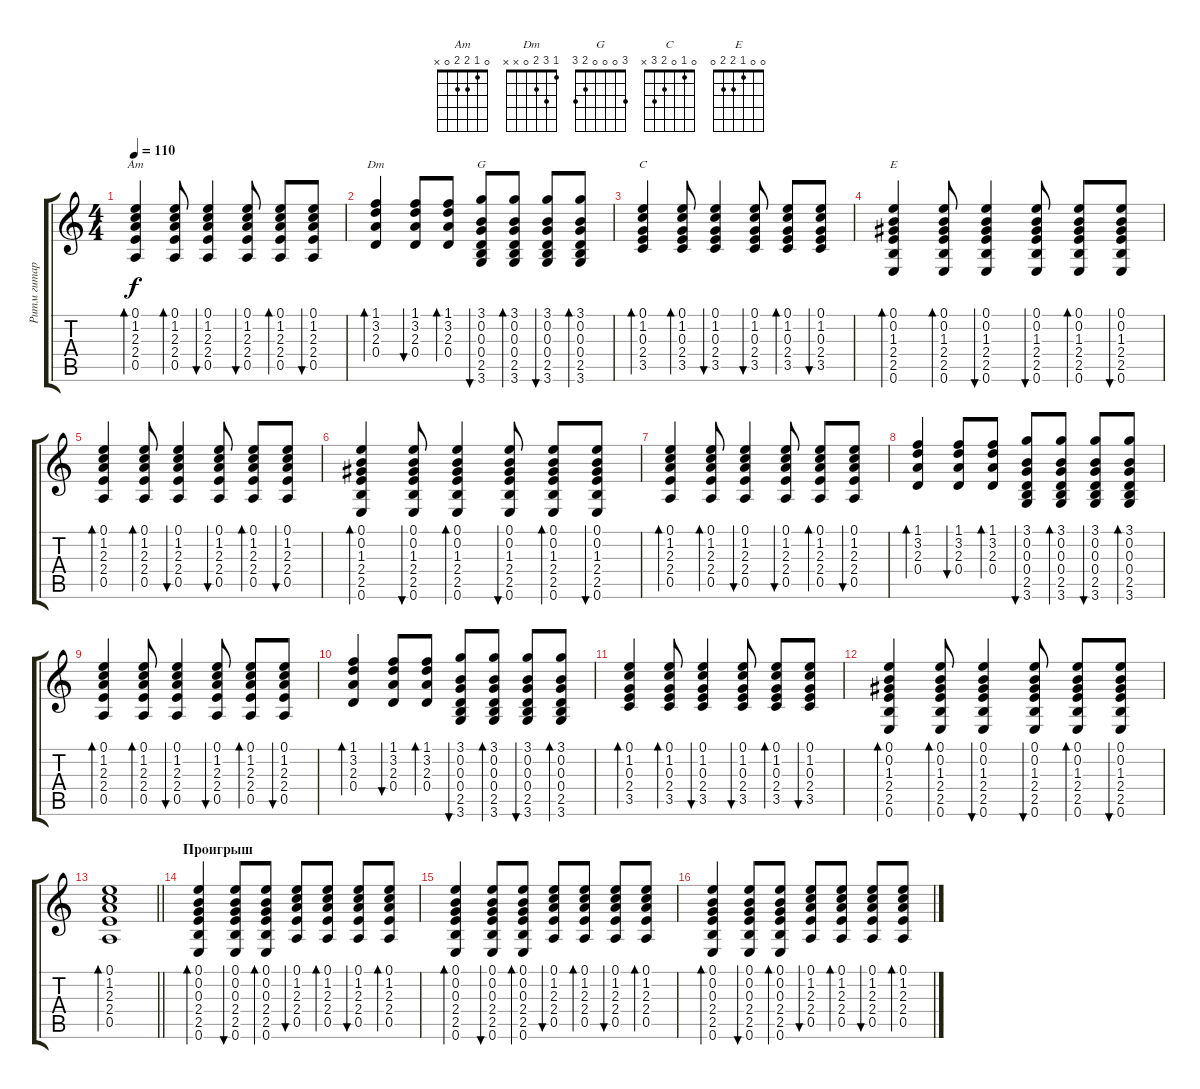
\track ("Ритм гитара " "Ритм гитар") {instrument acousticguitarsteel}
\staff {score tabs}
\tuning (E4 B3 G3 D3 A2 E2) {hide}
\chord ("Am" 0 1 2 2 0 x)
\chord ("Dm" 1 3 2 0 x x)
\chord ("G" 3 0 0 0 2 3)
\chord ("C" 0 1 0 2 3 x)
\chord ("E" 0 0 1 2 2 0)
\ts (4 4)
\tempo 110
\clef g2
\ks c
(0.1 1.2 2.3 2.4 0.5).4{bd 30 ch "Am" dy f} (0.1 1.2 2.3 2.4 0.5).8{bd 60} (0.1 1.2 2.3 2.4 0.5).4{bu 120} (0.1 1.2 2.3 2.4 0.5).8{bu 30} (0.1 1.2 2.3 2.4 0.5).8{bd 60} (0.1 1.2 2.3 2.4 0.5).8{bu 60} |
(1.1 3.2 2.3 0.4).4{bd 30 ch "Dm"} (1.1 3.2 2.3 0.4).8{bu 30} (1.1 3.2 2.3 0.4).8{bd 30} (3.1 0.2 0.3 0.4 2.5 3.6).8{bu 30 ch "G"} (3.1 0.2 0.3 0.4 2.5 3.6).8{bd 30} (3.1 0.2 0.3 0.4 2.5 3.6).8{bu 30} (3.1 0.2 0.3 0.4 2.5 3.6).8{bd 30} |
(0.1 1.2 0.3 2.4 3.5).4{bd 30 ch "C"} (0.1 1.2 0.3 2.4 3.5).8{bd 60} (0.1 1.2 0.3 2.4 3.5).4{bu 60} (0.1 1.2 0.3 2.4 3.5).8{bu 30} (0.1 1.2 0.3 2.4 3.5).8{bd 60} (0.1 1.2 0.3 2.4 3.5).8{bu 30} |
(0.1 0.2 1.3 2.4 2.5 0.6).4{bd 30 ch "E"} (0.1 0.2 1.3 2.4 2.5 0.6).8{bd 60} (0.1 0.2 1.3 2.4 2.5 0.6).4{bu 60} (0.1 0.2 1.3 2.4 2.5 0.6).8{bu 30} (0.1 0.2 1.3 2.4 2.5 0.6).8{bd 30} (0.1 0.2 1.3 2.4 2.5 0.6).8{bu 30} |
(0.1 1.2 2.3 2.4 0.5).4{bd 30} (0.1 1.2 2.3 2.4 0.5).8{bd 60} (0.1 1.2 2.3 2.4 0.5).4{bu 60} (0.1 1.2 2.3 2.4 0.5).8{bu 30} (0.1 1.2 2.3 2.4 0.5).8{bd 30} (0.1 1.2 2.3 2.4 0.5).8{bu 30} |
(0.1 0.2 1.3 2.4 2.5 0.6).4{bd 30} (0.1 0.2 1.3 2.4 2.5 0.6).8{bu 30} (0.1 0.2 1.3 2.4 2.5 0.6).4{bd 30} (0.1 0.2 1.3 2.4 2.5 0.6).8{bu 30} (0.1 0.2 1.3 2.4 2.5 0.6).8{bd 30} (0.1 0.2 1.3 2.4 2.5 0.6).8{bu 30} |
(0.1 1.2 2.3 2.4 0.5).4{bd 30} (0.1 1.2 2.3 2.4 0.5).8{bd 60} (0.1 1.2 2.3 2.4 0.5).4{bu 60} (0.1 1.2 2.3 2.4 0.5).8{bu 30} (0.1 1.2 2.3 2.4 0.5).8{bd 60} (0.1 1.2 2.3 2.4 0.5).8{bu 60} |
(1.1 3.2 2.3 0.4).4{bd 30} (1.1 3.2 2.3 0.4).8{bu 30} (1.1 3.2 2.3 0.4).8{bd 30} (3.1 0.2 0.3 0.4 2.5 3.6).8{bu 30} (3.1 0.2 0.3 0.4 2.5 3.6).8{bd 30} (3.1 0.2 0.3 0.4 2.5 3.6).8{bu 30} (3.1 0.2 0.3 0.4 2.5 3.6).8{bd 30} |
(0.1 1.2 2.3 2.4 0.5).4{bd 30} (0.1 1.2 2.3 2.4 0.5).8{bd 60} (0.1 1.2 2.3 2.4 0.5).4{bu 120} (0.1 1.2 2.3 2.4 0.5).8{bu 30} (0.1 1.2 2.3 2.4 0.5).8{bd 60} (0.1 1.2 2.3 2.4 0.5).8{bu 60} |
(1.1 3.2 2.3 0.4).4{bd 30} (1.1 3.2 2.3 0.4).8{bu 30} (1.1 3.2 2.3 0.4).8{bd 30} (3.1 0.2 0.3 0.4 2.5 3.6).8{bu 30} (3.1 0.2 0.3 0.4 2.5 3.6).8{bd 30} (3.1 0.2 0.3 0.4 2.5 3.6).8{bu 30} (3.1 0.2 0.3 0.4 2.5 3.6).8{bd 30} |
(0.1 1.2 0.3 2.4 3.5).4{bd 30} (0.1 1.2 0.3 2.4 3.5).8{bd 60} (0.1 1.2 0.3 2.4 3.5).4{bu 60} (0.1 1.2 0.3 2.4 3.5).8{bu 30} (0.1 1.2 0.3 2.4 3.5).8{bd 60} (0.1 1.2 0.3 2.4 3.5).8{bu 30} |
(0.1 0.2 1.3 2.4 2.5 0.6).4{bd 30} (0.1 0.2 1.3 2.4 2.5 0.6).8{bd 60} (0.1 0.2 1.3 2.4 2.5 0.6).4{bu 60} (0.1 0.2 1.3 2.4 2.5 0.6).8{bu 30} (0.1 0.2 1.3 2.4 2.5 0.6).8{bd 30} (0.1 0.2 1.3 2.4 2.5 0.6).8{bu 30} |
\barLineRight lightlight
(0.1 1.2 2.3 2.4 0.5).1{bd 120} |
\section ("" "Проигрыш")
(0.1 0.2 0.3 2.4 2.5 0.6).4{bd 30} (0.1 0.2 0.3 2.4 2.5 0.6).8{bu 30} (0.1 0.2 0.3 2.4 2.5 0.6).8{bd 30} (0.1 1.2 2.3 2.4 0.5).8{bu 30} (0.1 1.2 2.3 2.4 0.5).8{bd 30} (0.1 1.2 2.3 2.4 0.5).8{bu 30} (0.1 1.2 2.3 2.4 0.5).8{bd 30} |
(0.1 0.2 0.3 2.4 2.5 0.6).4{bd 30} (0.1 0.2 0.3 2.4 2.5 0.6).8{bu 30} (0.1 0.2 0.3 2.4 2.5 0.6).8{bd 30} (0.1 1.2 2.3 2.4 0.5).8{bu 30} (0.1 1.2 2.3 2.4 0.5).8{bd 30} (0.1 1.2 2.3 2.4 0.5).8{bu 30} (0.1 1.2 2.3 2.4 0.5).8{bd 30} |
(0.1 0.2 0.3 2.4 2.5 0.6).4{bd 30} (0.1 0.2 0.3 2.4 2.5 0.6).8{bu 30} (0.1 0.2 0.3 2.4 2.5 0.6).8{bd 30} (0.1 1.2 2.3 2.4 0.5).8{bu 30} (0.1 1.2 2.3 2.4 0.5).8{bd 30} (0.1 1.2 2.3 2.4 0.5).8{bu 30} (0.1 1.2 2.3 2.4 0.5).8{bd 30}
